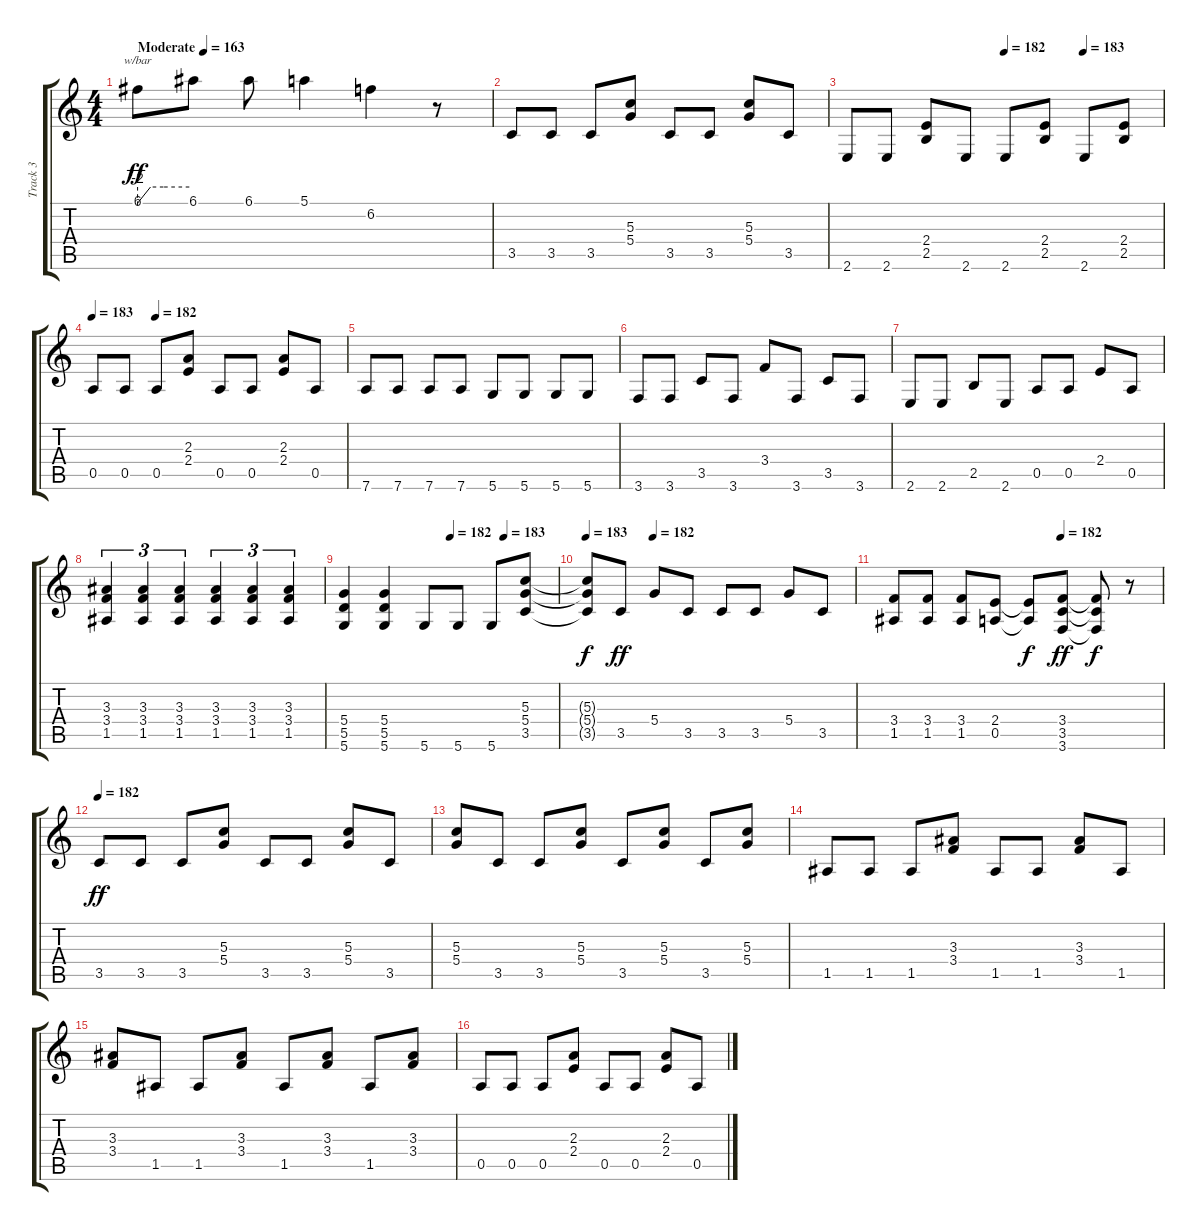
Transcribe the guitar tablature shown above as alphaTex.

\track ("Track 3" "Track 3") {instrument overdrivenguitar}
\staff {score tabs}
\tuning (E4 B3 G3 D3 A2 D2) {hide}
\ts (4 4)
\tempo (163 "Moderate")
\tempo 182
\tempo (163 "Moderate")
\clef g2
\ks c
6.1.8{tbe (custom default 0 -8 15 0 30 0 60 0) dy ff instrument overdrivenguitar} 6.1.8 6.1.8 5.1.4 6.2.4 r.8 |
3.5.8 3.5.8 3.5.8 (5.3 5.4).8 3.5.8 3.5.8 (5.3 5.4).8 3.5.8 |
\tempo (182 0.5)
\tempo (183 0.75)
2.6.8 2.6.8 (2.4 2.5).8 2.6.8 2.6.8 (2.4 2.5).8 2.6.8 (2.4 2.5).8 |
\tempo 183
\tempo (182 0.25)
0.5.8 0.5.8 0.5.8 (2.3 2.4).8 0.5.8 0.5.8 (2.3 2.4).8 0.5.8 |
7.6.8 7.6.8 7.6.8 7.6.8 5.6.8 5.6.8 5.6.8 5.6.8 |
3.6.8 3.6.8 3.5.8 3.6.8 3.4.8 3.6.8 3.5.8 3.6.8 |
2.6.8 2.6.8 2.5.8 2.6.8 0.5.8 0.5.8 2.4.8 0.5.8 |
(3.3 3.4 1.5).4{tu (3 2)} (3.3 3.4 1.5).4{tu (3 2)} (3.3 3.4 1.5).4{tu (3 2)} (3.3 3.4 1.5).4{tu (3 2)} (3.3 3.4 1.5).4{tu (3 2)} (3.3 3.4 1.5).4{tu (3 2)} |
\tempo (182 0.5)
\tempo (183 0.75)
(5.4 5.5 5.6).4 (5.4 5.5 5.6).4 5.6.8 5.6.8 5.6.8 (5.3 5.4 3.5).8 |
\tempo 183
\tempo (182 0.25)
(5.3{t} 5.4{t} 3.5{t}).8{dy f} 3.5.8{dy ff} 5.4.8 3.5.8 3.5.8 3.5.8 5.4.8 3.5.8 |
\tempo (182 0.625)
(3.4 1.5).8 (3.4 1.5).8 (3.4 1.5).8 (2.4 0.5).8 (2.4{t} 0.5{t}).8{dy f} (3.4 3.5 3.6).8{dy ff} (3.4{t} 3.5{t} 3.6{t}).8{dy f} r.8 |
\tempo 182
3.5.8{dy ff} 3.5.8 3.5.8 (5.3 5.4).8 3.5.8 3.5.8 (5.3 5.4).8 3.5.8 |
(5.3 5.4).8 3.5.8 3.5.8 (5.3 5.4).8 3.5.8 (5.3 5.4).8 3.5.8 (5.3 5.4).8 |
1.5.8 1.5.8 1.5.8 (3.3 3.4).8 1.5.8 1.5.8 (3.3 3.4).8 1.5.8 |
(3.3 3.4).8 1.5.8 1.5.8 (3.3 3.4).8 1.5.8 (3.3 3.4).8 1.5.8 (3.3 3.4).8 |
0.5.8 0.5.8 0.5.8 (2.3 2.4).8 0.5.8 0.5.8 (2.3 2.4).8 0.5.8
